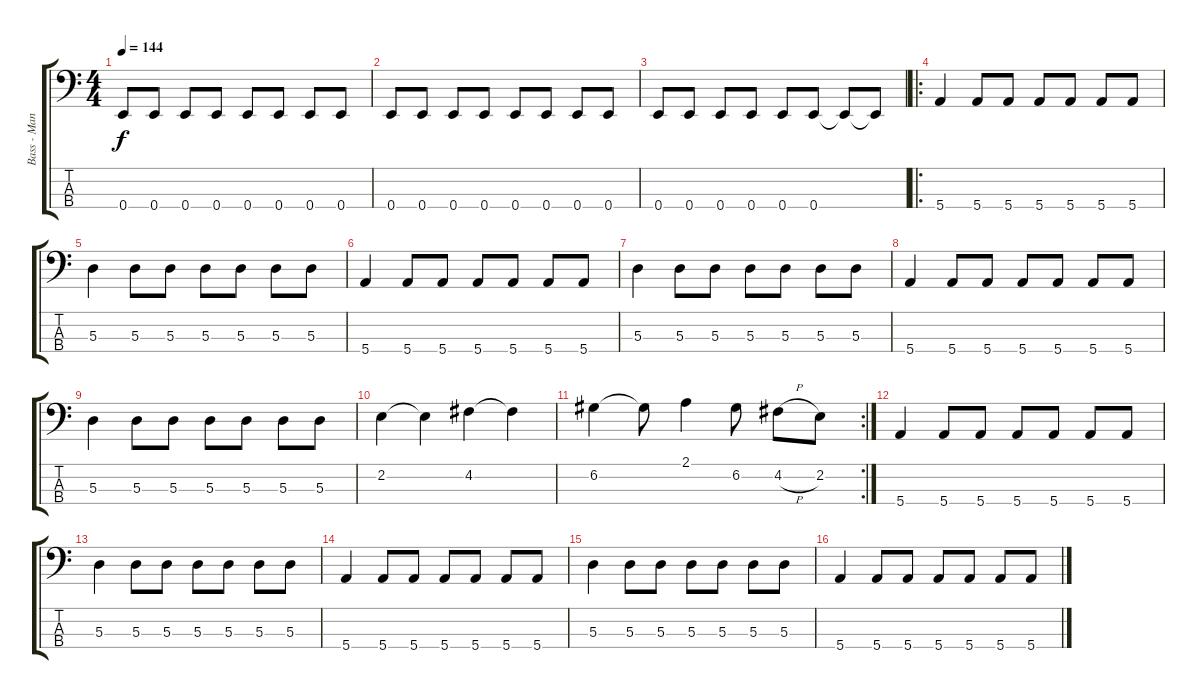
\track ("Bass - Mani" "Bass - Man") {instrument acousticbass}
\staff {score tabs}
\tuning (G2 D2 A1 E1) {hide}
\ts (4 4)
\tempo 144
\clef f4
\ks c
0.4.8{dy f} 0.4.8 0.4.8 0.4.8 0.4.8 0.4.8 0.4.8 0.4.8 |
0.4.8 0.4.8 0.4.8 0.4.8 0.4.8 0.4.8 0.4.8 0.4.8 |
0.4.8 0.4.8 0.4.8 0.4.8 0.4.8 0.4.8 0.4{t}.8 0.4{t}.8 |
\ro
5.4.4 5.4.8 5.4.8 5.4.8 5.4.8 5.4.8 5.4.8 |
5.3.4 5.3.8 5.3.8 5.3.8 5.3.8 5.3.8 5.3.8 |
5.4.4 5.4.8 5.4.8 5.4.8 5.4.8 5.4.8 5.4.8 |
5.3.4 5.3.8 5.3.8 5.3.8 5.3.8 5.3.8 5.3.8 |
5.4.4 5.4.8 5.4.8 5.4.8 5.4.8 5.4.8 5.4.8 |
5.3.4 5.3.8 5.3.8 5.3.8 5.3.8 5.3.8 5.3.8 |
2.2.4 2.2{t}.4 4.2.4 4.2{t}.4 |
\rc 2
6.2.4 6.2{t}.8 2.1.4 6.2.8 4.2{h}.8 2.2.8 |
5.4.4 5.4.8 5.4.8 5.4.8 5.4.8 5.4.8 5.4.8 |
5.3.4 5.3.8 5.3.8 5.3.8 5.3.8 5.3.8 5.3.8 |
5.4.4 5.4.8 5.4.8 5.4.8 5.4.8 5.4.8 5.4.8 |
5.3.4 5.3.8 5.3.8 5.3.8 5.3.8 5.3.8 5.3.8 |
5.4.4 5.4.8 5.4.8 5.4.8 5.4.8 5.4.8 5.4.8
